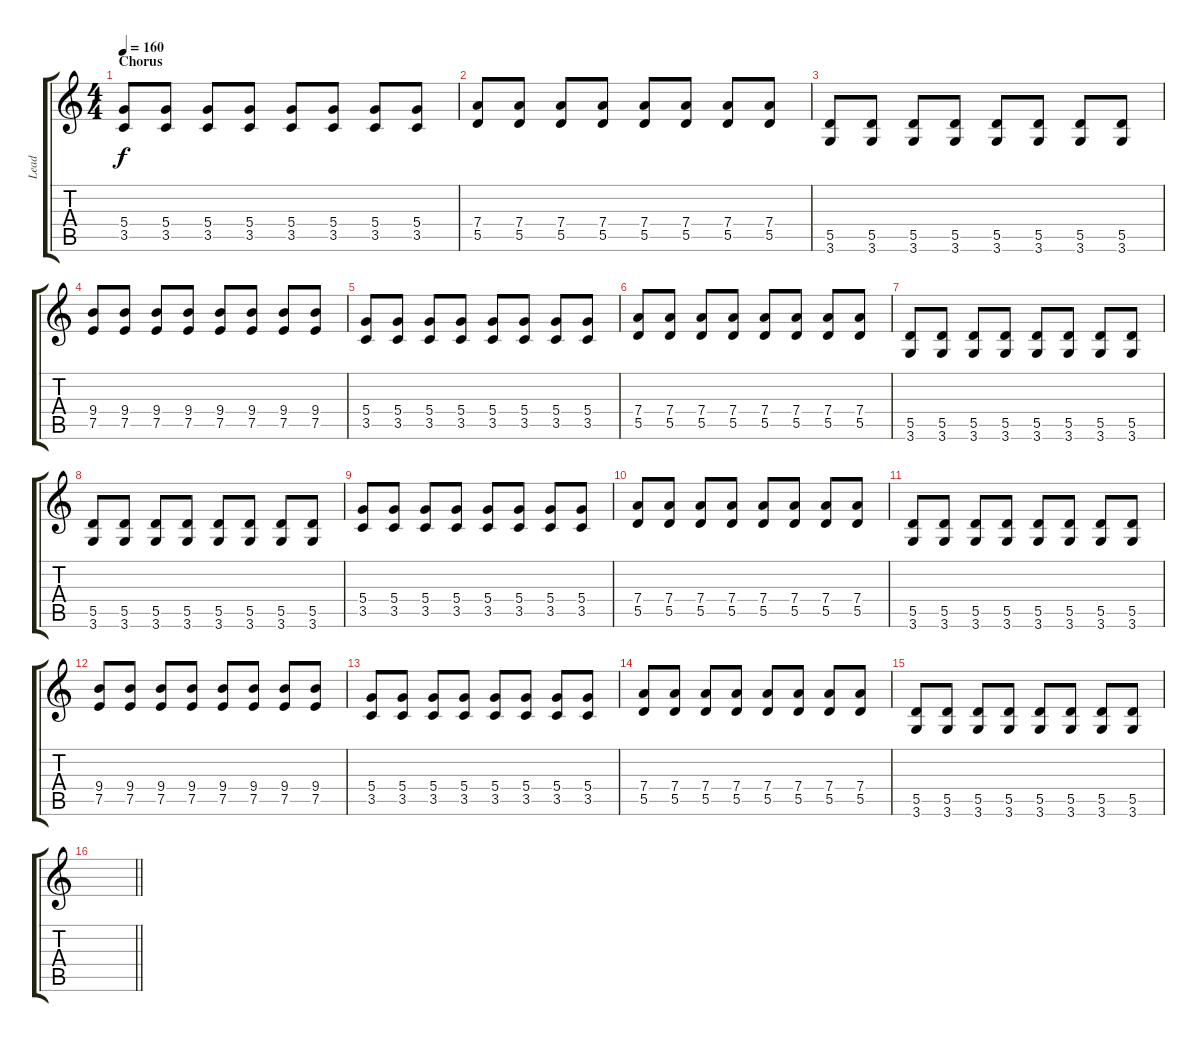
\track ("Lead" "Lead") {instrument distortionguitar}
\staff {score tabs}
\tuning (E4 B3 G3 D3 A2 E2) {hide}
\ts (4 4)
\section ("" "Chorus")
\tempo 160
\clef g2
\ks c
(5.4 3.5).8{dy f} (5.4 3.5).8 (5.4 3.5).8 (5.4 3.5).8 (5.4 3.5).8 (5.4 3.5).8 (5.4 3.5).8 (5.4 3.5).8 |
(7.4 5.5).8 (7.4 5.5).8 (7.4 5.5).8 (7.4 5.5).8 (7.4 5.5).8 (7.4 5.5).8 (7.4 5.5).8 (7.4 5.5).8 |
(5.5 3.6).8 (5.5 3.6).8 (5.5 3.6).8 (5.5 3.6).8 (5.5 3.6).8 (5.5 3.6).8 (5.5 3.6).8 (5.5 3.6).8 |
(9.4 7.5).8 (9.4 7.5).8 (9.4 7.5).8 (9.4 7.5).8 (9.4 7.5).8 (9.4 7.5).8 (9.4 7.5).8 (9.4 7.5).8 |
(5.4 3.5).8 (5.4 3.5).8 (5.4 3.5).8 (5.4 3.5).8 (5.4 3.5).8 (5.4 3.5).8 (5.4 3.5).8 (5.4 3.5).8 |
(7.4 5.5).8 (7.4 5.5).8 (7.4 5.5).8 (7.4 5.5).8 (7.4 5.5).8 (7.4 5.5).8 (7.4 5.5).8 (7.4 5.5).8 |
(5.5 3.6).8 (5.5 3.6).8 (5.5 3.6).8 (5.5 3.6).8 (5.5 3.6).8 (5.5 3.6).8 (5.5 3.6).8 (5.5 3.6).8 |
(5.5 3.6).8 (5.5 3.6).8 (5.5 3.6).8 (5.5 3.6).8 (5.5 3.6).8 (5.5 3.6).8 (5.5 3.6).8 (5.5 3.6).8 |
(5.4 3.5).8 (5.4 3.5).8 (5.4 3.5).8 (5.4 3.5).8 (5.4 3.5).8 (5.4 3.5).8 (5.4 3.5).8 (5.4 3.5).8 |
(7.4 5.5).8 (7.4 5.5).8 (7.4 5.5).8 (7.4 5.5).8 (7.4 5.5).8 (7.4 5.5).8 (7.4 5.5).8 (7.4 5.5).8 |
(5.5 3.6).8 (5.5 3.6).8 (5.5 3.6).8 (5.5 3.6).8 (5.5 3.6).8 (5.5 3.6).8 (5.5 3.6).8 (5.5 3.6).8 |
(9.4 7.5).8 (9.4 7.5).8 (9.4 7.5).8 (9.4 7.5).8 (9.4 7.5).8 (9.4 7.5).8 (9.4 7.5).8 (9.4 7.5).8 |
(5.4 3.5).8 (5.4 3.5).8 (5.4 3.5).8 (5.4 3.5).8 (5.4 3.5).8 (5.4 3.5).8 (5.4 3.5).8 (5.4 3.5).8 |
(7.4 5.5).8 (7.4 5.5).8 (7.4 5.5).8 (7.4 5.5).8 (7.4 5.5).8 (7.4 5.5).8 (7.4 5.5).8 (7.4 5.5).8 |
(5.5 3.6).8 (5.5 3.6).8 (5.5 3.6).8 (5.5 3.6).8 (5.5 3.6).8 (5.5 3.6).8 (5.5 3.6).8 (5.5 3.6).8 |
\barLineRight lightlight
